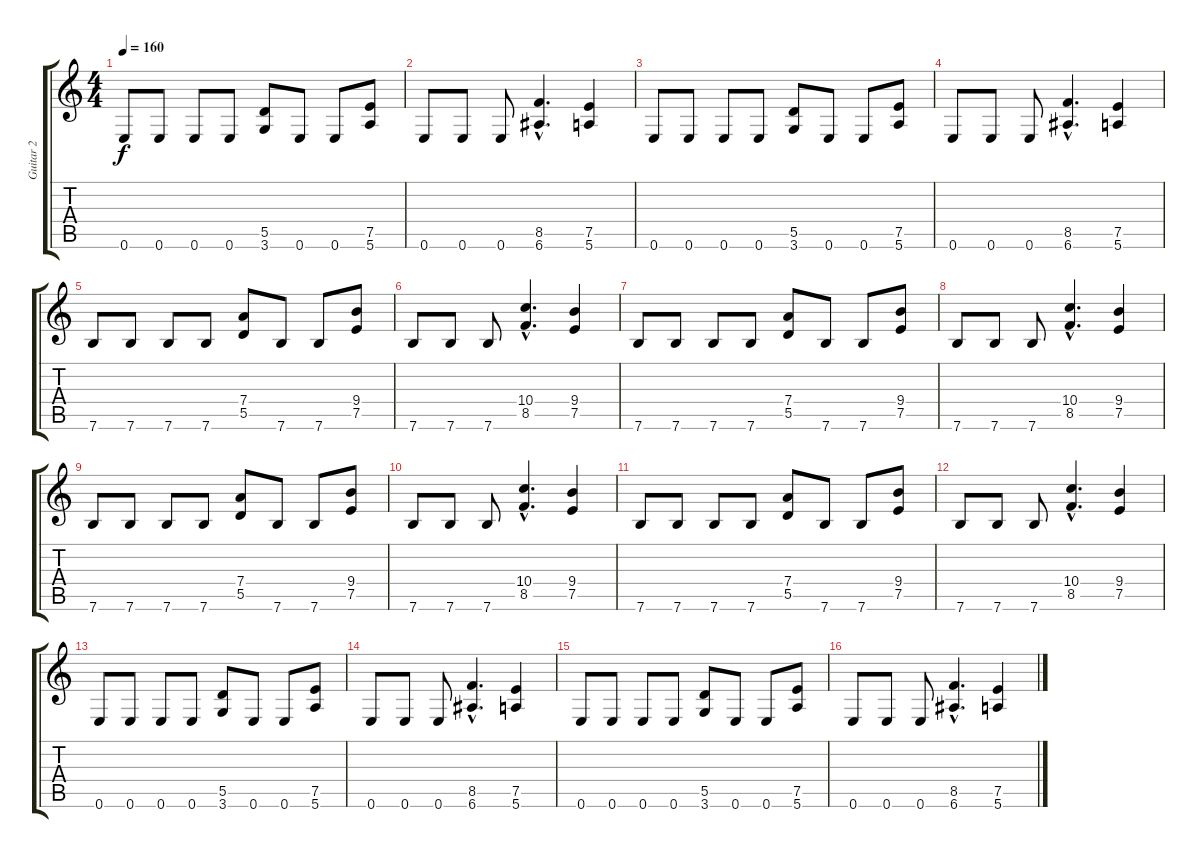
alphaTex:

\track ("Guitar 2" "Guitar 2") {instrument distortionguitar}
\staff {score tabs}
\tuning (E4 B3 G3 D3 A2 E2) {hide}
\ts (4 4)
\tempo 160
\clef g2
\ks c
0.6.8{dy f} 0.6.8 0.6.8 0.6.8 (5.5 3.6).8 0.6.8 0.6.8 (7.5 5.6).8 |
0.6.8 0.6.8 0.6.8 (8.5{hac} 6.6{hac}).4{d} (7.5 5.6).4 |
0.6.8 0.6.8 0.6.8 0.6.8 (5.5 3.6).8 0.6.8 0.6.8 (7.5 5.6).8 |
0.6.8 0.6.8 0.6.8 (8.5{hac} 6.6{hac}).4{d} (7.5 5.6).4 |
7.6.8 7.6.8 7.6.8 7.6.8 (7.4 5.5).8 7.6.8 7.6.8 (9.4 7.5).8 |
7.6.8 7.6.8 7.6.8 (10.4{hac} 8.5{hac}).4{d} (9.4 7.5).4 |
7.6.8 7.6.8 7.6.8 7.6.8 (7.4 5.5).8 7.6.8 7.6.8 (9.4 7.5).8 |
7.6.8 7.6.8 7.6.8 (10.4{hac} 8.5{hac}).4{d} (9.4 7.5).4 |
7.6.8 7.6.8 7.6.8 7.6.8 (7.4 5.5).8 7.6.8 7.6.8 (9.4 7.5).8 |
7.6.8 7.6.8 7.6.8 (10.4{hac} 8.5{hac}).4{d} (9.4 7.5).4 |
7.6.8 7.6.8 7.6.8 7.6.8 (7.4 5.5).8 7.6.8 7.6.8 (9.4 7.5).8 |
7.6.8 7.6.8 7.6.8 (10.4{hac} 8.5{hac}).4{d} (9.4 7.5).4 |
0.6.8 0.6.8 0.6.8 0.6.8 (5.5 3.6).8 0.6.8 0.6.8 (7.5 5.6).8 |
0.6.8 0.6.8 0.6.8 (8.5{hac} 6.6{hac}).4{d} (7.5 5.6).4 |
0.6.8 0.6.8 0.6.8 0.6.8 (5.5 3.6).8 0.6.8 0.6.8 (7.5 5.6).8 |
0.6.8 0.6.8 0.6.8 (8.5{hac} 6.6{hac}).4{d} (7.5 5.6).4
